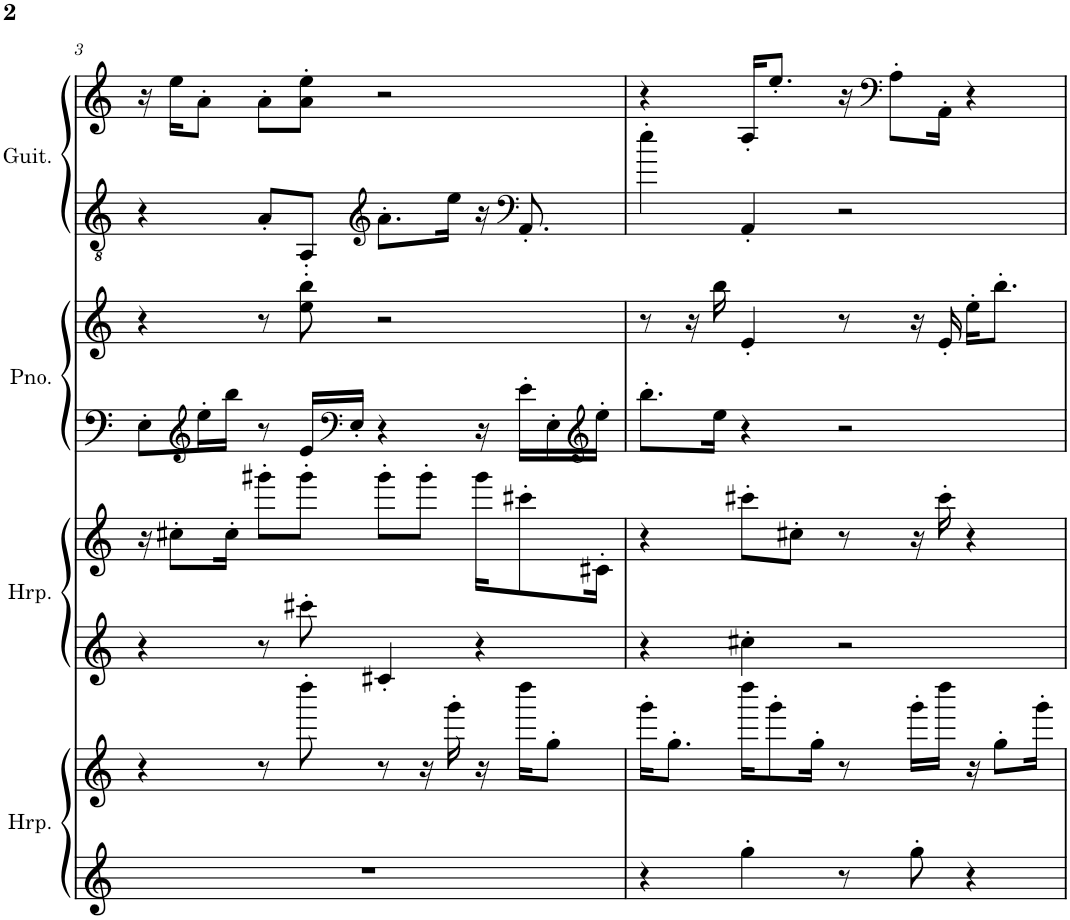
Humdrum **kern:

**kern	**kern	**kern	**kern	**kern	**kern	**kern	**kern
*part4	*part4	*part3	*part3	*part2	*part2	*part1	*part1
*staff8	*staff7	*staff6	*staff5	*staff4	*staff3	*staff2	*staff1
*I"Harp	*	*I"Harp	*	*I"Piano	*	*I"Classical Guitar	*
*I'Hrp.	*	*I'Hrp.	*	*I'Pno.	*	*I'Guit.	*
!!LO:PB:g=z
*clefG2	*clefG2	*clefG2	*clefG2	*clefF4	*clefG2	*clefGv2	*clefG2
*k[]	*k[]	*k[]	*k[]	*k[]	*k[]	*k[]	*k[]
*M4/4	*M4/4	*M4/4	*M4/4	*M4/4	*M4/4	*M4/4	*M4/4
=3	=3	=3	=3	=3	=3	=3	=3
1r	4r	4r	16r	8E'\L	4r	4r	16r
.	.	.	8cc#X'\L	.	.	.	16ee\KL
*	*	*	*	*clefG2	*	*	*
.	.	.	.	16ee'\L	.	.	8a'\J
.	.	.	16cc#'\Jk	16bb\JJ	.	.	.
.	8r	8r	8ggg#X'\L	8r	8r	8A'/L	8a'\L
.	8dddd'\	8ccc#X'\	8ggg#'\J	16e/LL	8ee\' 8bb\'	8AA'/J	8a\' 8ee\'J
*	*	*	*	*clefF4	*	*	*
.	.	.	.	16E'/JJ	.	.	.
*	*	*	*	*	*	*clefG2	*
.	8r	4c#X'/	8ggg#'\L	4r	2r	8.a'\L	2r
.	16r	.	8ggg#'\J	.	.	.	.
.	16ggg'\	.	.	.	.	16ee\Jk	.
.	16r	4r	16ggg#\KL	16r	.	16r	.
*	*	*	*	*	*	*clefF4	*
.	16dddd\KL	.	8ccc#X'\	16e'\LL	.	8.AA'/	.
.	8gg'\J	.	.	16E'\	.	.	.
*	*	*	*	*clefG2	*	*	*
.	.	.	16c#X'\Jk	16ee'\JJ	.	.	.
=4	=4	=4	=4	=4	=4	=4	=4
4r	16ggg'\KL	4r	4r	8.bb'\L	8r	4ee'\	4r
.	8.gg'\J	.	.	.	.	.	.
.	.	.	.	.	16r	.	.
.	.	.	.	16ee\Jk	16bb\	.	.
4gg'\	16dddd\KL	4cc#X'\	8ccc#X'\L	4r	4e'/	4AA'/	16A'/KL
.	8ggg'\	.	.	.	.	.	8.ee'/J
.	.	.	8cc#X'\J	.	.	.	.
.	16gg'\Jk	.	.	.	.	.	.
8r	8r	2r	8r	2r	8r	2r	16r
*	*	*	*	*	*	*	*clefF4
.	.	.	.	.	.	.	8A'\L
8gg'\	16ggg'\LL	.	16r	.	16r	.	.
.	16dddd\JJ	.	16ccc#'\	.	16e'/	.	16AA'\Jk
4r	16r	.	4r	.	16ee'\KL	.	4r
.	8gg'\L	.	.	.	8.bb'\J	.	.
.	16ggg'\Jk	.	.	.	.	.	.
=	=	=	=	=	=	=	=
*-	*-	*-	*-	*-	*-	*-	*-
